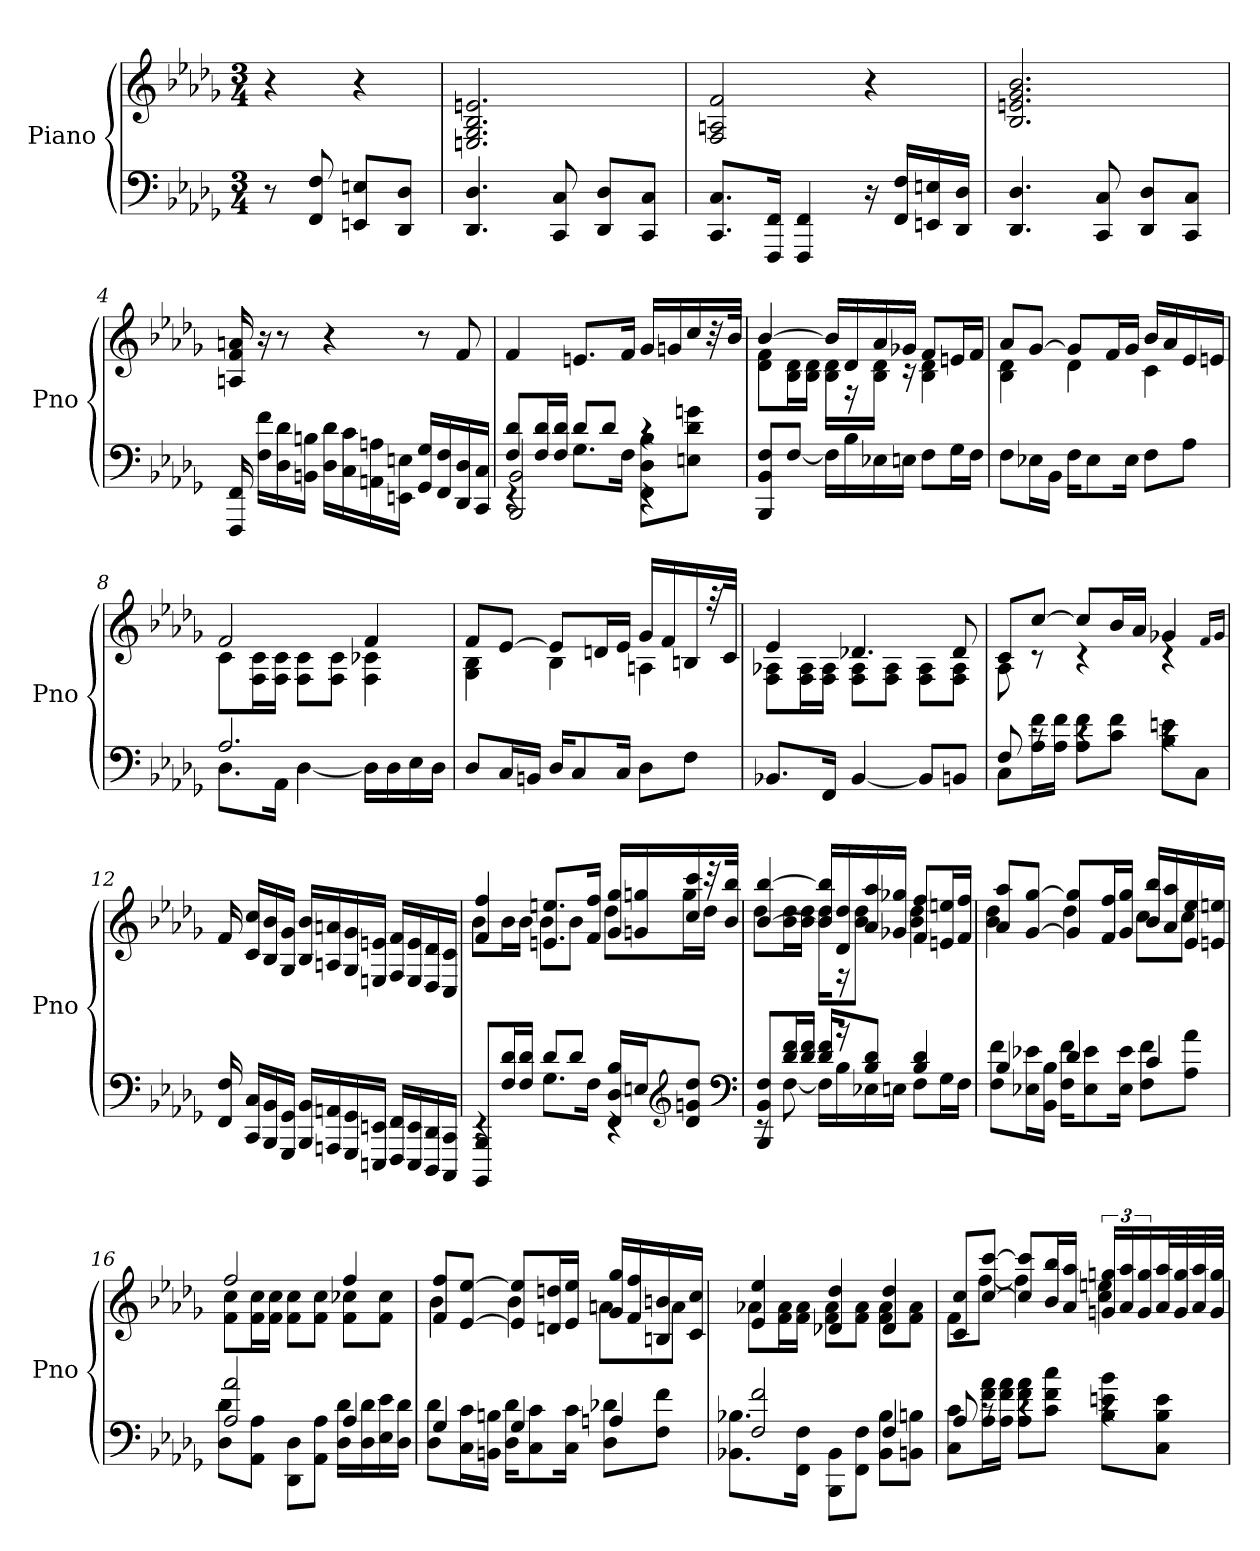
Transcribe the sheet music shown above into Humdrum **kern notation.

**kern	**kern
*part1	*part1
*staff2	*staff1
*I"Piano	*
*I'Pno	*
*clefF4	*clefG2
*k[b-e-a-d-g-]	*k[b-e-a-d-g-]
*b-:	*b-:
*M3/4	*M3/4
=	=
8r	4r
8FF 8F	.
8EEn 8EnL	4r
8DD- 8D-J	.
=1	=1
4.DD- 4.D-	2.En 2.G- 2.B- 2.en
8CC 8C	.
8DD- 8D-L	.
8CC 8CJ	.
=2	=2
8.CC 8.CL	2F 2An 2f
16FFF 16FFJk	.
4FFF 4FF	.
16r	4r
16FF 16FLL	.
16EEn 16En	.
16DD- 16D-JJ	.
=3	=3
4.DD- 4.D-	2.B- 2.en 2.g- 2.b-
8CC 8C	.
8DD- 8D-L	.
8CC 8CJ	.
=4	=4
16FFF 16FF	16An 16f 16an
16F 16fLL	16r
16D- 16d-	8r
16BBn 16BnJJ	.
16D- 16d-LL	4r
16C 16c	.
16AAn 16An	.
16EEn 16EnJJ	.
16GG- 16G-LL	8r
16FF 16F	.
16DD- 16D-	8f
16CC 16CJJ	.
=5	=5
*^	*
*	*^	*
8F 8d-L	4rEE	2BBB-/ 2BB-/	4f
16F 16d-L	.	.	.
16F 16d-JJ	.	.	.
8d-L	8.G-L	.	8.enL
8d-J	.	.	.
.	16FJk	.	16fJk
4rc	4rEE	8FF\ 8D-\ 8B-\L	16g-LL
.	.	.	16gn
.	.	8En\ 8d-\ 8gn\J	16cc
.	.	.	32r
.	.	.	32b-JJk
*v	*v	*v	*
=6	=6
*	*^
8BBB- 8BB- 8FL	[4b-	8d- 8fL
[8FJ	.	16B- 16d-L
.	.	16B- 16d-JJ
16FLL]	16b-LL]	16B- 16d-LL
16B-	16d-	16r
16E-X	16a-	16B- 16d-JJ
16EnJJ	16g-XJJ	16rc
8FL	8fL	4B- 4d-
16G-L	16enL	.
16FJJ	16fJJ	.
=7	=7	=7
8FL	8a-L	4B- 4d-
16E-XL	[8g-J	.
16BB-JJ	.	.
16FKL	8g-L]	4d-
8E-	.	.
.	16fL	.
16E-Jk	16g-JJ	.
8FL	16b-LL	4c
.	16a-	.
8A-J	16e-	.
.	16enJJ	.
=8	=8	=8
*^	*	*
2.A-	8.D-L	2f	8cL
.	.	.	16F 16cL
.	16AA-Jk	.	16F 16cJJ
.	[4D-	.	8F 8cL
.	.	.	8F 8cJ
.	16D-LL]	4f	4F 4c-X
.	16D-	.	.
.	16E-	.	.
.	16D-JJ	.	.
*v	*v	*	*
=9	=9	=9
8D-L	8fL	4G- 4B-
16CL	[8e-J	.
16BBnJJ	.	.
16D-KL	8e-L]	4B-
8C	.	.
.	16dnL	.
16CJk	16e-JJ	.
8D-L	16g-LL	4An
.	16f	.
8FJ	16Bn	.
.	32r	.
.	32cJJk	.
=10	=10	=10
8.BB-XL	4e-	8F 8A-XL
.	.	16F 16A-L
16FFJk	.	16F 16A-JJ
[4BB-	4.d-X	8F 8A-L
.	.	8F 8A-J
8BB-L]	.	8F 8A-L
8BBnJ	8d-	8F 8A-J
=11	=11	=11
*^	*	*
8F	8CL	8cL	8A-
8rc	16A- 16fL	[8ccJ	8rc
.	16A- 16fJJ	.	.
4rc	8A- 8fL	8ccL]	4rc
.	8c 8fJ	16b-L	.
.	.	16a-JJ	.
4rc	8B- 8enL	4g-X	4rc
.	8CJ	.	.
*v	*v	*	*
*	*v	*v
.	16qqf/LL
.	16qqg-/JJ
=12	=12
16FF 16F	16f
16CC 16CLL	16c 16ccLL
16BBB- 16BB-	16B- 16b-
16GGG- 16GG-JJ	16G- 16g-JJ
16BBB- 16BB-LL	16B- 16b-LL
16AAAn 16AAn	16An 16an
16GGG- 16GG-	16G- 16g-
16EEEn 16EEnJJ	16En 16enJJ
16FFF 16FFLL	16F 16fLL
16EEE 16EE	16E 16e
16DDD- 16DD-	16D- 16d-
16CCC 16CCJJ	16C 16cJJ
=13	=13
*^	*^
8BBBB- 8BBB-L	4rEE	4f 4ff	8b-L
16F 16d-L	.	.	16b-L
16F 16d-JJ	.	.	16b-JJ
8d-L	8.G-L	8.en 8.eenL	8b-L
8d-J	.	.	8b-J
.	16FJk	16f 16ffJk	.
16FF 16D- 16B-LL	4rEE	16g- 16gg-LL	8dd-L
16EnJ	.	16gn 16ggn	.
*clefG2	*	*	*
8d- 8gn 8dd-J	.	16cc 16ccc	16ggL
.	.	32r	16dd-JJ
.	.	32b- 32bb-JJk	.
*clefF4	*	*	*
=14	=14	=14	=14
8BBB- 8BB- 8FL	8rEE	[4b- [4bb-	8dd-L
16d- 16fL	[8F	.	16b- 16dd-L
16d- 16fJJ	.	.	16b- 16dd-JJ
16d- 16fKL	16FLL]	16b-] 16bb-]LL	16b- 16dd-KL
16r	16B-	16d- 16dd-	16r
8B- 8d-J	16E-X	16a- 16aa-	8b- 8dd-J
.	16EnJJ	16g-X 16gg-XJJ	.
4B- 4d-	8FL	8f 8ffL	4b- 4dd-
.	16G-L	16en 16eenL	.
.	16FJJ	16f 16ffJJ	.
=15	=15	=15	=15
4B-	8F 8fL	8a- 8aa-L	4b- 4dd-
.	16E-X 16e-XL	[8g- [8gg-J	.
.	16BB- 16B-JJ	.	.
4d-	16F 16fKL	8g-] 8gg-]L	4dd-
.	8E- 8e-	.	.
.	.	16f 16ffL	.
.	16E- 16e-Jk	16g- 16gg-JJ	.
4c	8F 8fL	16b- 16bb-LL	8ccL
.	.	16a- 16aa-	.
.	8A- 8a-J	16e- 16ee-	8ccJ
.	.	16en 16eenJJ	.
=16	=16	=16	=16
2A- 2a-	8D- 8d-L	2ff	8f 8ccL
.	8AA- 8A-J	.	16f 16ccL
.	.	.	16f 16ccJJ
.	8DD- 8D-L	.	8f 8ccL
.	8AA- 8A-J	.	8f 8ccJ
4A-	16D- 16d-LL	4ff	8f 8cc-XL
.	16D- 16d-	.	.
.	16E- 16e-	.	8f 8cc-J
.	16D- 16d-JJ	.	.
=17	=17	=17	=17
4G-	8D- 8d-L	8f 8ffL	4b-
.	16C 16cL	[8e- [8ee-J	.
.	16BBn 16BnJJ	.	.
4G-	16D- 16d-KL	8e-] 8ee-]L	4b-
.	8C 8c	.	.
.	.	16dn 16ddnL	.
.	16C 16cJk	16e- 16ee-JJ	.
4An	8D- 8d-XL	16g- 16gg-LL	8anL
.	.	16f 16ff	.
.	8F 8fJ	16Bn 16bn	8aJ
.	.	16c 16ccJJ	.
=18	=18	=18	=18
2F 2f	8.BB-X 8.B-XL	4e- 4ee-	8a-XL
.	.	.	16f 16a-L
.	16FF 16FJk	.	16f 16a-JJ
.	8BBB- 8BB-L	4d-X 4dd-	8f 8a-L
.	8FF 8FJ	.	8f 8a-J
4F	8BB- 8B-L	4d- 4dd-	8f 8a-L
.	8BBn 8BnJ	.	8f 8a-J
=19	=19	=19	=19
8A-	8C 8cL	8c 8ccL	8fL
8rc	16A- 16f 16a-L	[8cc [8cccJ	[8ffJ
.	16A- 16f 16a-JJ	.	.
4rc	8A- 8f 8a-L	8cc] 8ccc]L	4ff]
.	8c 8f 8ccJ	16b- 16bb-L	.
.	.	16a- 16aa-JJ	.
4rc	8B- 8en 8b-L	24gn 24ggnLL	4cc 4een
.	.	24a- 24aa-	.
.	.	24g 24gg	.
.	8C 8B- 8eJ	32a- 32aa-L	.
.	.	32g 32gg	.
.	.	32a- 32aa-	.
.	.	32g 32ggJJJ	.
*v	*v	*	*
*	*v	*v
=	=
*-	*-
